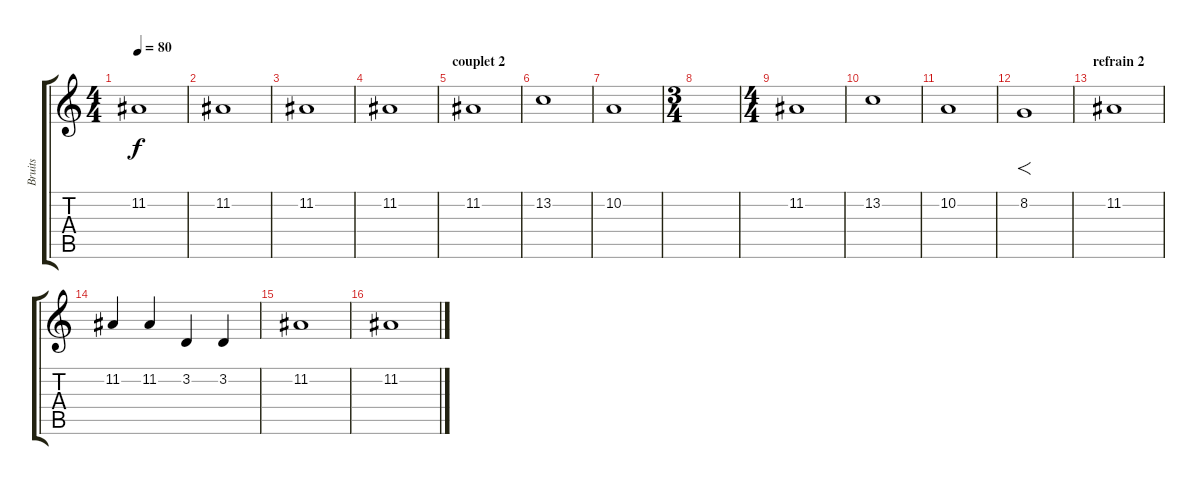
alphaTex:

\track ("Bruits" "Bruits") {instrument stringensemble2}
\staff {score tabs}
\tuning (E4 B3 G3 D3 A2 E2) {hide}
\ts (4 4)
\tempo 80
\clef g2
\ks c
11.2.1{dy f} |
11.2.1 |
11.2.1 |
11.2.1 |
\section ("" "couplet 2")
11.2.1 |
13.2.1 |
10.2.1 |
\ts (3 4)
|
\ts (4 4)
11.2.1 |
13.2.1 |
10.2.1 |
8.2.1{f} |
\section ("" "refrain 2")
11.2.1 |
11.2.4 11.2.4 3.2.4 3.2.4 |
11.2.1 |
11.2.1
